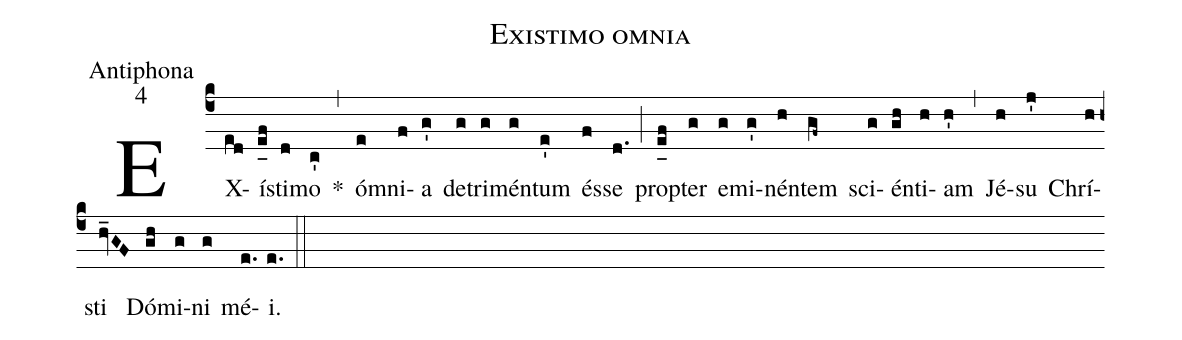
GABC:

name:Existimo omnia;
office-part:Antiphona;
mode:4;
%%
(c4) EX(ed)í(e_[uh:l]f)sti(d)mo(c') *(,) ó(e)mni(f)a(g') de(g)tri(g)mén(g)tum(e') és(f)se(d.) (;) pro(e_[uh:l]f)pter(g) e(g)mi(g')nén(h)tem(gf~) sci(g)én(gh)ti(h)am(h') (,) Jé(h)su(j') Chrí(h)sti(hv_GF) Dó(gh)mi(g)ni(g) mé(e.)i.(e.) (::)
